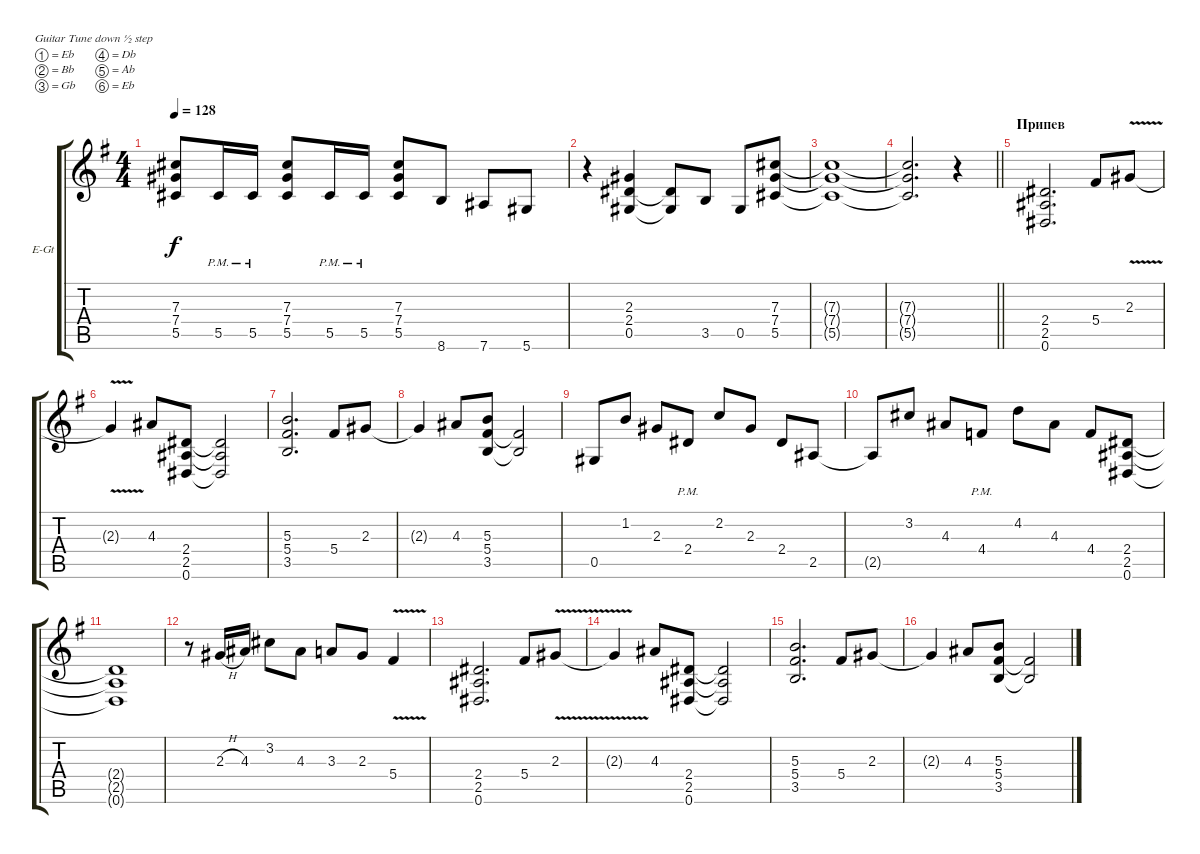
\bracketExtendMode groupsimilarinstruments
\firstSystemTrackNameOrientation horizontal
\otherSystemsTrackNameOrientation horizontal
\track ("Гитара 1" "E-Gt") {instrument distortionguitar}
\staff {score tabs}
\tuning (Eb4 Bb3 Gb3 Db3 Ab2 Eb2)
\ts (4 4)
\tempo 128
\clef g2
\ks eminor
(7.4{t} 5.5{t} 7.3{t}).8{dy f} 5.5{pm}.16 5.5{pm}.16 (7.4 5.5 7.3).8 5.5{pm}.16 5.5{pm}.16 (7.4 5.5 7.3).8 8.6.8 7.6.8 5.6.8 |
r.4 (2.4 0.5 2.3).4 (2.4{t} 0.5{t}).8 3.5.8 0.5.8 (7.4 5.5 7.3).8 |
(7.4{t} 5.5{t} 7.3{t}).1 |
\barLineRight lightlight
(7.4{t} 5.5{t} 7.3{t}).2{d} r.4 |
\section ("" "Припев")
(2.5 0.6 2.4).2{d} 5.4.8 2.3{v}.8 |
2.3{v t}.4 4.3.8 (2.4 2.5 0.6).8 (2.4{t} 2.5{t} 0.6{t}).2 |
(5.4 3.5 5.3).2{d} 5.4.8 2.3.8 |
2.3{t}.4 4.3.8 (5.4 3.5 5.3).8 (5.4{t} 3.5{t}).2 |
0.5.8 1.2.8 2.3.8 2.4{pm}.8 2.2.8 2.3.8 2.4.8 2.5.8 |
2.5{t}.8 3.2.8 4.3.8 4.4{pm}.8 4.2.8 4.3.8 4.4.8 (2.5 0.6 2.4).8 |
(2.5{t} 0.6{t} 2.4{t}).1 |
r.8 2.3{h}.16 4.3.16 3.2.8 4.3.8 3.3.8 2.3.8 5.4{v}.4 |
(2.5 0.6 2.4).2{d} 5.4.8 2.3{v}.8 |
2.3{v t}.4 4.3.8 (2.4 2.5 0.6).8 (2.4{t} 2.5{t} 0.6{t}).2 |
(5.4 3.5 5.3).2{d} 5.4.8 2.3.8 |
2.3{t}.4 4.3.8 (5.4 3.5 5.3).8 (5.4{t} 3.5{t}).2
